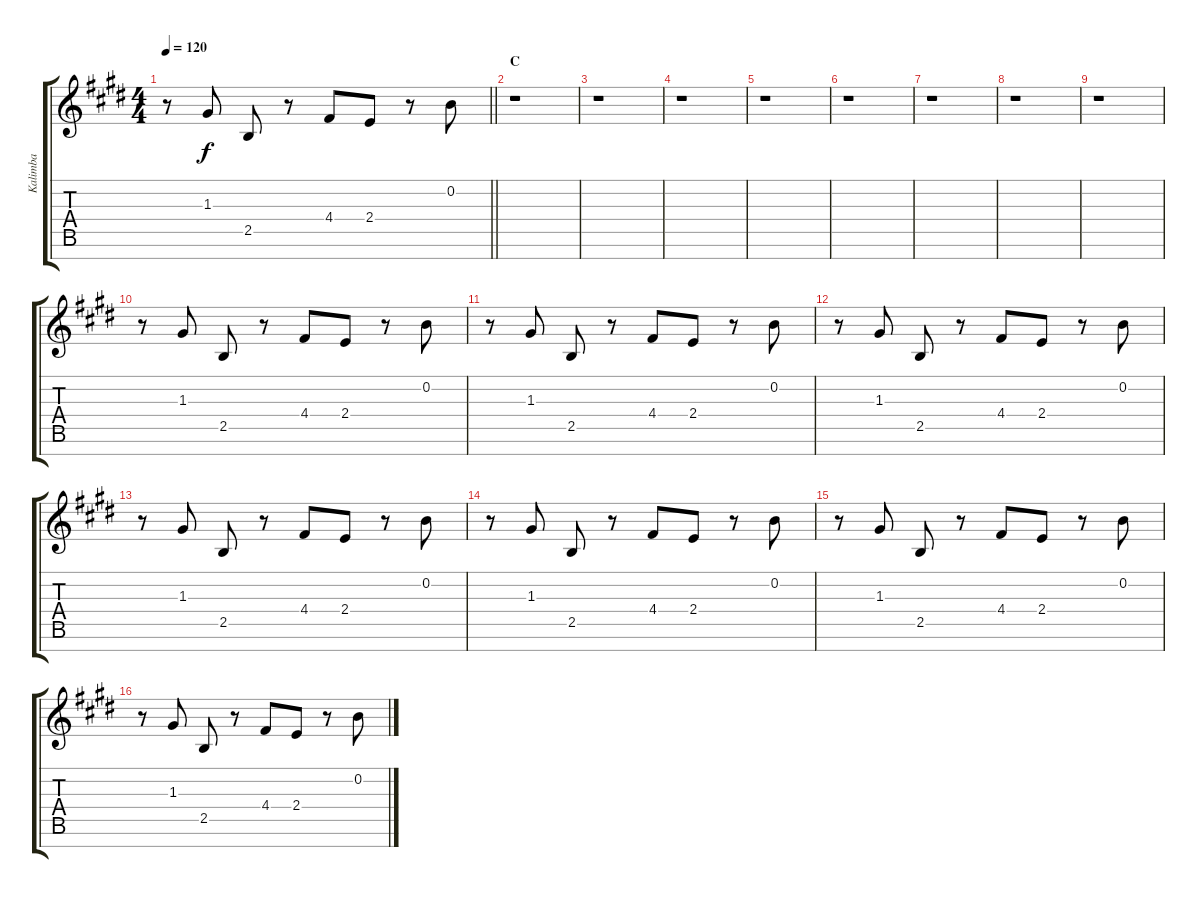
\track ("Kalimba" "Kalimba") {instrument kalimba}
\staff {score tabs}
\tuning (E5 B4 G4 D4 A3 E3 B2) {hide}
\ts (4 4)
\tempo 120
\clef g2
\barLineRight lightlight
\ks e
r.8{dy f} 1.3.8 2.5.8 r.8 4.4.8 2.4.8 r.8 0.2.8 |
\section ("" "C")
r.1 |
r.1 |
r.1 |
r.1 |
r.1 |
r.1 |
r.1 |
r.1 |
r.8 1.3.8 2.5.8 r.8 4.4.8 2.4.8 r.8 0.2.8 |
r.8 1.3.8 2.5.8 r.8 4.4.8 2.4.8 r.8 0.2.8 |
r.8 1.3.8 2.5.8 r.8 4.4.8 2.4.8 r.8 0.2.8 |
r.8 1.3.8 2.5.8 r.8 4.4.8 2.4.8 r.8 0.2.8 |
r.8 1.3.8 2.5.8 r.8 4.4.8 2.4.8 r.8 0.2.8 |
r.8 1.3.8 2.5.8 r.8 4.4.8 2.4.8 r.8 0.2.8 |
r.8 1.3.8 2.5.8 r.8 4.4.8 2.4.8 r.8 0.2.8
